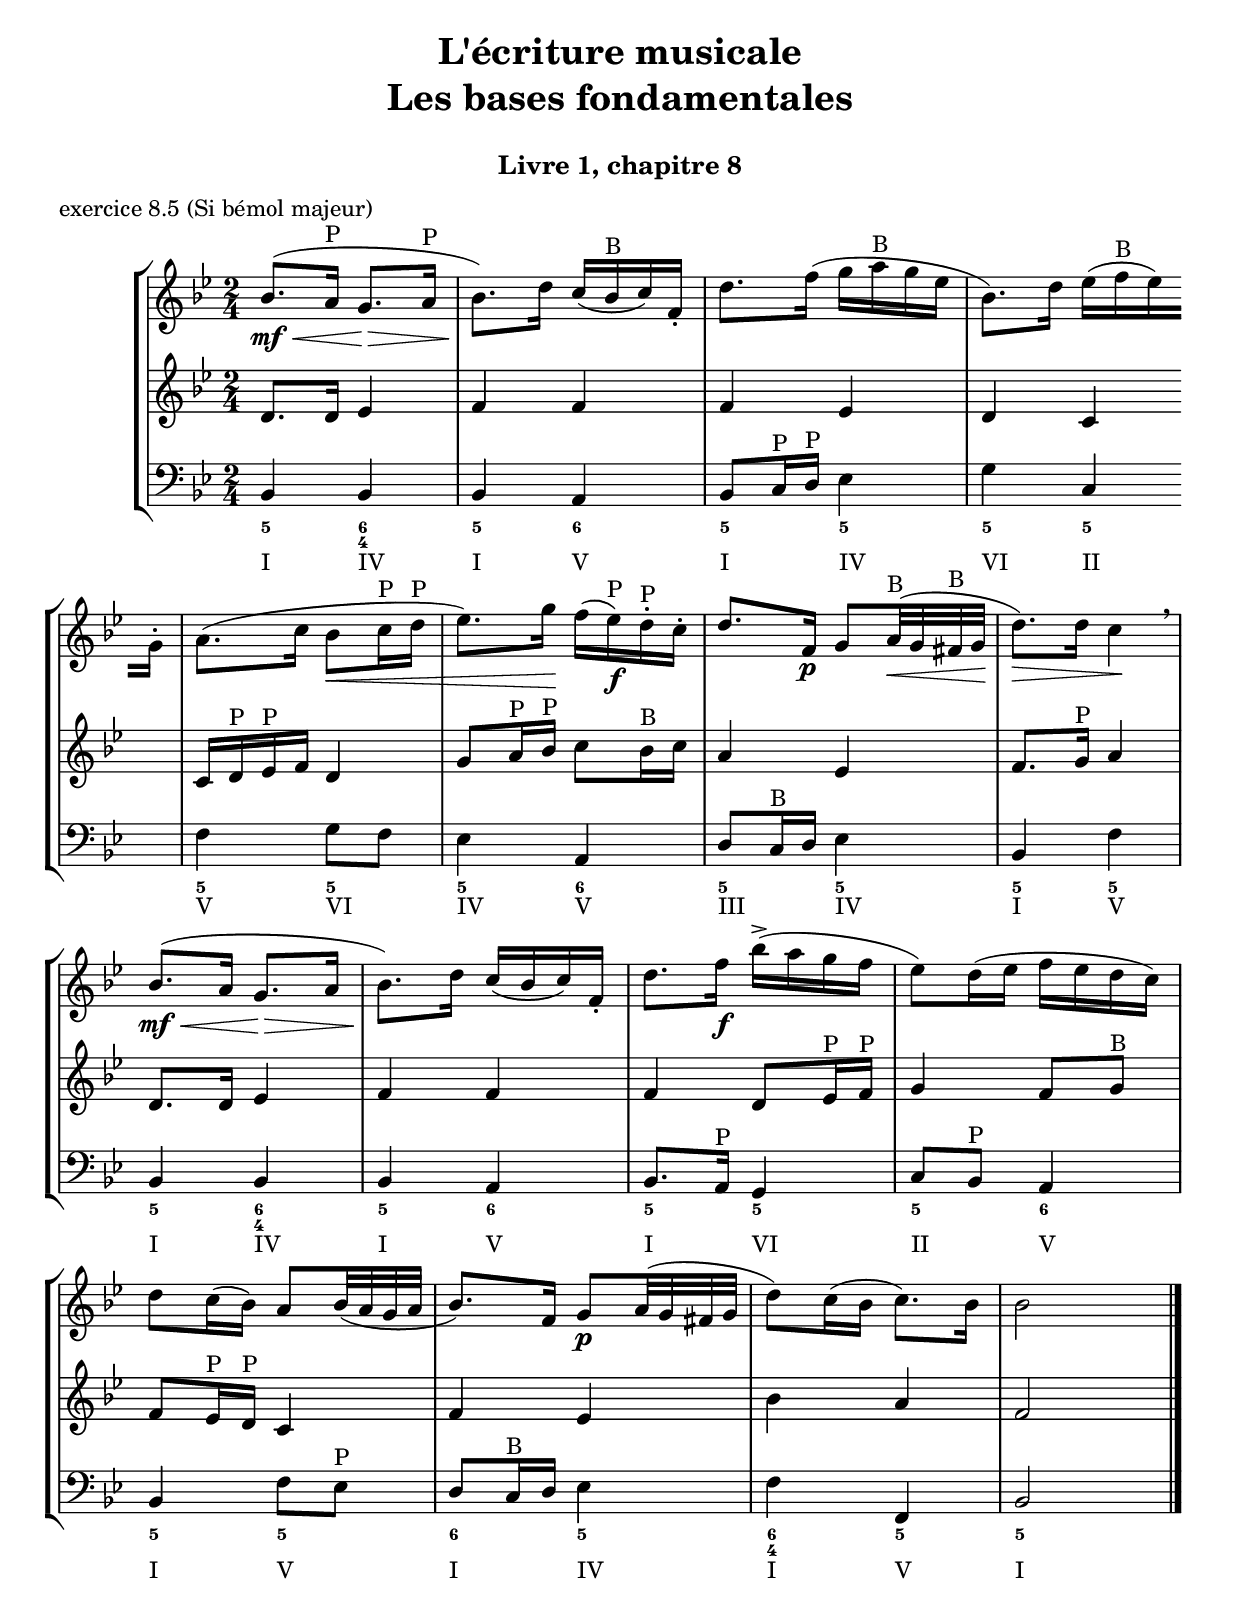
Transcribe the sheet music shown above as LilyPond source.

\version "2.18.2"
\language "english"

\header {
  title = \markup
     \center-column {
       \combine \null \vspace #1
       "L'écriture musicale"
       "Les bases fondamentales"
       " "
      }
  subtitle = "Livre 1, chapitre 8"
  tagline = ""
}
\paper {
  #(include-special-characters)
  print-all-headers = ##t
  max-systems-per-page = 10
  systems-per-page=4
}
%#(set-global-staff-size 18)
%#(set-default-paper-size "a4landscape")

%{
\score {
  \header {
    title = ##f
    subtitle = ##f
    piece = "exercice 8.1"
  }
  \new StaffGroup <<
    \new Staff <<
      \clef treble \time 4/4 \key ef \major
      \new Voice = "melody" {
        \relative c'' {
          c2 g4 ef f2 c'4 d b2 g2 \breathe f'2 ef4 d c2 af g f g1 \breathe f'2 ef4 d c2 b c1 \bar "|."
        }
      }
    >>
    \new Staff <<
      \clef treble \time 4/4 \key ef \major
      \new Voice = "melody" {
        \relative c'' {
          c4 b8 c g8 f16 g ef8 f16 ef f4 g8 f c'8 b16 c d8 ef16 d b4 a8 b g2 \breathe f'4 g8 f ef4 d c4 b8 c af4 bf8 af g4 f8 g f4 g8 f  g1 \breathe f'4 g8 f ef8 d16 ef d8 c16 d c4 b8 c b4 c8 b c1 \bar "|."
        }
      }
    >>
  >>
}
\score {
  \header {
    title = ##f
    subtitle = ##f
    piece = "exercice 8.2 (Sol mineur)"
  }
  \new StaffGroup <<
    \new Staff <<
      \clef treble \time 3/4 \key bf \major
      \new Voice = "melody" {
        \relative c'' {
          d4 g8 fs16^"B" g d4 ef4. ef8 d4 d8 cs16^"B" d bf'8 a16^"B" bf g8 fs16^"B" g ef16 c d^"B" c bf8 c16^"B" bf a8 g16^"B" a g4 \bar "|."
        }
      }
    >>
    \new Staff <<
      \clef treble \time 3/4 \key bf \major
      \new Voice = "alto" {
        \relative c'' {
          bf4 bf8 a^"B" bf4 c4 d8^"B" c bf4 a g2~ g2 fs8 e16^"B" fs g4
        }
      }
    >>
    \new Staff <<
      \clef bass \time 3/4 \key bf \major
      \new Voice = "bass" {
        \relative f {
          g2.~ g2. fs4 g bf,8 a16^"B" bf c4 d d, g
        }
      }
      \new FiguredBass{
        \figuremode {
          <5>2. <6 4>2 <5>4 <6>4 <5>4 <6>4 <5> <6 4> <_+> <5>
        }
      }
      \new FiguredBass{
        \figuremode {
          <I>2. <IV>2 <I>4 <V>4 <I>2 <IV>4 <I> <V> <I>
        }
      }
    >>
  >>
}
\score {
  \header {
    title = ##f
    subtitle = ##f
    piece = "exercice 8.3"
  }
  \new StaffGroup <<
    \new Staff <<
      \clef treble \time 4/4 \key g \major
      \new Voice = "melody" {
        \relative c'' {
          g8 fs^"B" g a^"P" b a^"B" b c^"P" d4 e8^"P" fs^"P" g2 fs r2 g8 fs^"P" e^"P" d^"P" c4 d8^"P" e^"B" d8 c^"B" d e^"P" fs^"P" g^"P" a4 fs4 g8^"B" fs g2 e8 d^"P" c^"P" b^"P" a8 g16^"B" a fs4 g2 r2  \bar "|."
        }
      }
    >>
    \new Staff <<
      \clef bass \time 4/4 \key g \major
      \new Voice = "bass" {
        \relative f {
          g4 fs^"P" e4 d8^"B" e fs4 e8^"P" d^"P" c2 d r2 r2 e4 fs^"P" g2 fs a,4 b^"P" c8 d^"P" e8 d^"P" c b^"P" a8 b16^"P" c^"P" d4 d, g2 r2
        }
      }
    >>
  >>
}
\score {
  \header {
    title = ##f
    subtitle = ##f
    piece = "exercice 8.4 (Sol majeur)"
  }
  \new StaffGroup <<
    \new Staff <<
      \clef treble \time 3/4 \key g \major
      \new Voice = "melody" {\voiceOne
        \relative c'' {
          d4 g,8 a^"P" b c^"P" d4 g, g e' c8 d^"P" e fs^"P" g4 g, g c d8^"B" c b^"P" a \break
          b4 c8^"B" b a^"P" g a4^"P" b8^"P" c^"P" d b a2. d4 g,8 a^"P" b c^"P" d4 g, g \break
          e' c8 d^"P" e fs^"P" g4 g, g c d8^"B" c b^"P" a b4 c8^"B" b a^"P" g a4 b8^"B" a g^"P" fs <b, d g>2.\bar "|."
        }
      }
      \new Voice = "melody2" { \voiceTwo
        \relative c' {
          s2. s2. s2. s2. s4 e4 fs_"P" g s2 s4 g2 fs2. s2. s2. s2. s2. s2. s2. s2. s2.
        }
      }
    >>
    \new Staff <<
      \clef bass \time 3/4 \key g \major
      \new Voice = "bass" {
        \relative f {
          <g b d>2 a4^"B" b2. c b a g d'4 b g d' d,8 c'^"P" b^"P" a b2 a4^"P" g b g c2. <b d>4 c8^"B" b a^"P" g a2 fs4 g2 b4 c^"P" d d, g2 g,4
        }
      }
      \new FiguredBass{
        \figuremode {
          <5>2. <6> <5> <6> <5> <5> <6 4> <5> <6> <5>4 <6> <5> <5>2. <6> <6>2 <5>4 <5>2. <5> <5>
        }
      }
      \new FiguredBass{
        \figuremode {
          <I>2. <I> <IV> <I> <II> <I> <I> <V> <I> <I> <IV> <I> <VII> <I> <V> <I>
        }
      }
    >>
  >>
}
%}
\score {
  \header {
    title = ##f
    subtitle = ##f
    piece = "exercice 8.5 (Si bémol majeur)"
  }
  \new StaffGroup <<
    \new Staff <<
      \clef treble \time 2/4 \key bf \major
      \new Voice = "melody" {
        \relative c'' {
          bf8.\mf\< (a16^"P" g8.\!\> a16^"P" bf8.\!) d16 c (bf^"B" c) f,-. d'8. f16 (g a^"B" g ef bf8.) d16 ef (f^"B" ef) \break
          g,-. a8. (c16 bf8\< c16^"P" d^"P" ef8.) g16\! f (ef\f^"P") d-.^"P" c-. d8. f,16\p g8 a32^"B"\< (g fs^"B" g\! d'8.\>) d16 c4\! \breathe \break
          bf8.\mf\< (a16 g8.\!\> a16 bf8.\!) d16 c (bf c) f,-. d'8. f16\f bf-> (a g f ef8) d16 (ef f ef d c) \break
          d8 c16 (bf) a8 bf32 (a g a bf8.) f16 g8\p a32 (g fs g d'8) c16 (bf c8.) bf16 bf2
          \bar "|."
        }
      }
    >>
    \new Staff <<
      \clef treble \time 2/4 \key bf \major
      \new Voice = "alto" {
        \relative c' {
          d8. d16 ef4 f4 f4 f ef d c
          c16 d^"P" ef^"P" f d4 g8 a16^"P" bf16^"P" c8 bf16^"B" c a4 ef f8. g16^"P" a4
          d,8. d16 ef4 f4 f4 f  d8 ef16^"P" f^"P" g4 f8 g^"B"
          f8 ef16^"P" d^"P" c4 f ef bf' a4 f2
        }
      }
    >>
    \new Staff <<
      \clef bass \time 2/4 \key bf \major
      \new Voice = "bass" {
        \relative f, {
          bf4 bf bf a bf8 c16^"P" d^"P" ef4 g c, f g8 f ef4 a, d8 c16^"B" d ef4 bf f' bf, bf bf a bf8. a16^"P" g4 c8 bf^"P" a4 bf f'8 ef^"P" d8 c16^"B" d16 ef4 f f, bf2
        }
      }
      \new FiguredBass{
        \figuremode { <5>4 <6 4> <5> <6> <5> <5> <5> <5>
                      <5> <5> <5> <6>  <5> <5> <5> <5>
                      <5> <6 4> <5> <6> <5> <5> <5> <6>
                      <5> <5> <6> <5> <6 4> <5> <5>2
        }
      }
      \new FiguredBass{
        \figuremode { <I>4 <IV> <I> <V> <I> <IV> <VI> <II>
                      <V> <VI> <IV> <V> <III> <IV> <I> <V>
                      <I> <IV> <I> <V> <I> <VI> <II> <V>
                      <I> <V> <I> <IV> <I> <V> <I>
        }
      }
    >>
  >>
}\layout {
  \context {
    \Score
    \override RehearsalMark.self-alignment-X =
      #(lambda (grob)
         (let* ((break-dir (ly:item-break-dir grob)))
           (case break-dir
             ((-1) RIGHT)  ;; end-of-line   -> right aligned
             ((1) LEFT)    ;; begin-of-line -> left-aligned
             (else CENTER) ;; otherwise     -> center-aligned
             )))
    \omit BarNumber
  }
ragged-last = ##f
}